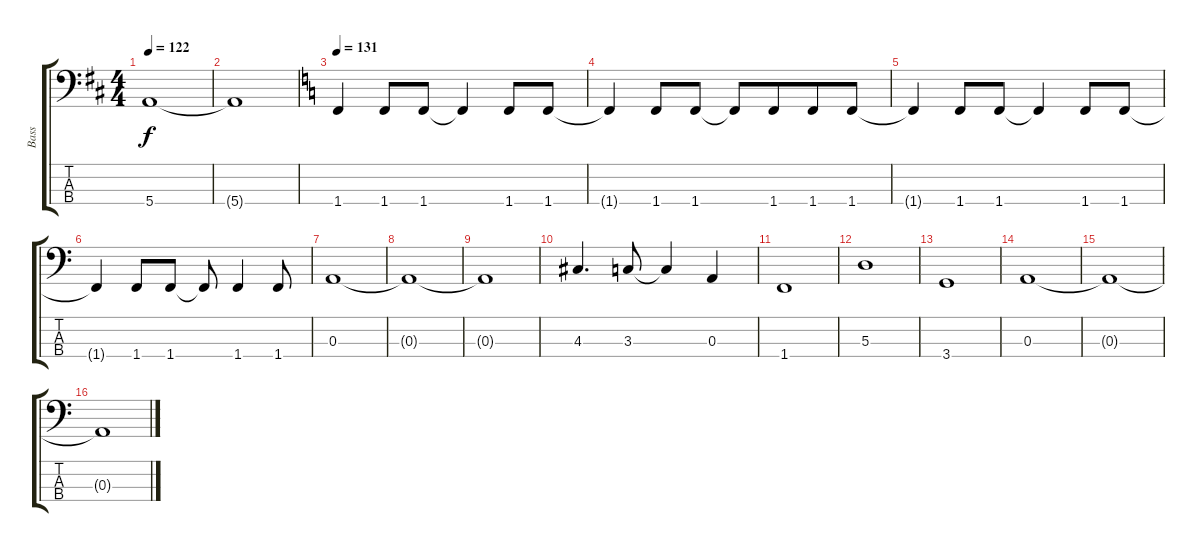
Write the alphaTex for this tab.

\track ("Bass" "Bass") {instrument electricbassfinger}
\staff {score tabs}
\tuning (G2 D2 A1 E1) {hide}
\ts (4 4)
\tempo 122
\clef f4
\ks d
5.4{t}.1{dy f} |
5.4{t}.1 |
\tempo 131
\ks c
1.4.4 1.4.8 1.4.8 1.4{t}.4 1.4.8 1.4.8 |
1.4{t}.4 1.4.8 1.4.8 1.4{t}.8 1.4.8{beam merge} 1.4.8 1.4.8 |
1.4{t}.4 1.4.8 1.4.8 1.4{t}.4 1.4.8 1.4.8 |
1.4{t}.4 1.4.8 1.4.8 1.4{t}.8 1.4.4 1.4.8 |
0.3.1 |
0.3{t}.1 |
0.3{t}.1 |
4.3.4{d} 3.3.8 3.3{t}.4 0.3.4 |
1.4.1 |
5.3.1 |
3.4.1 |
0.3.1 |
0.3{t}.1 |
0.3{t}.1
